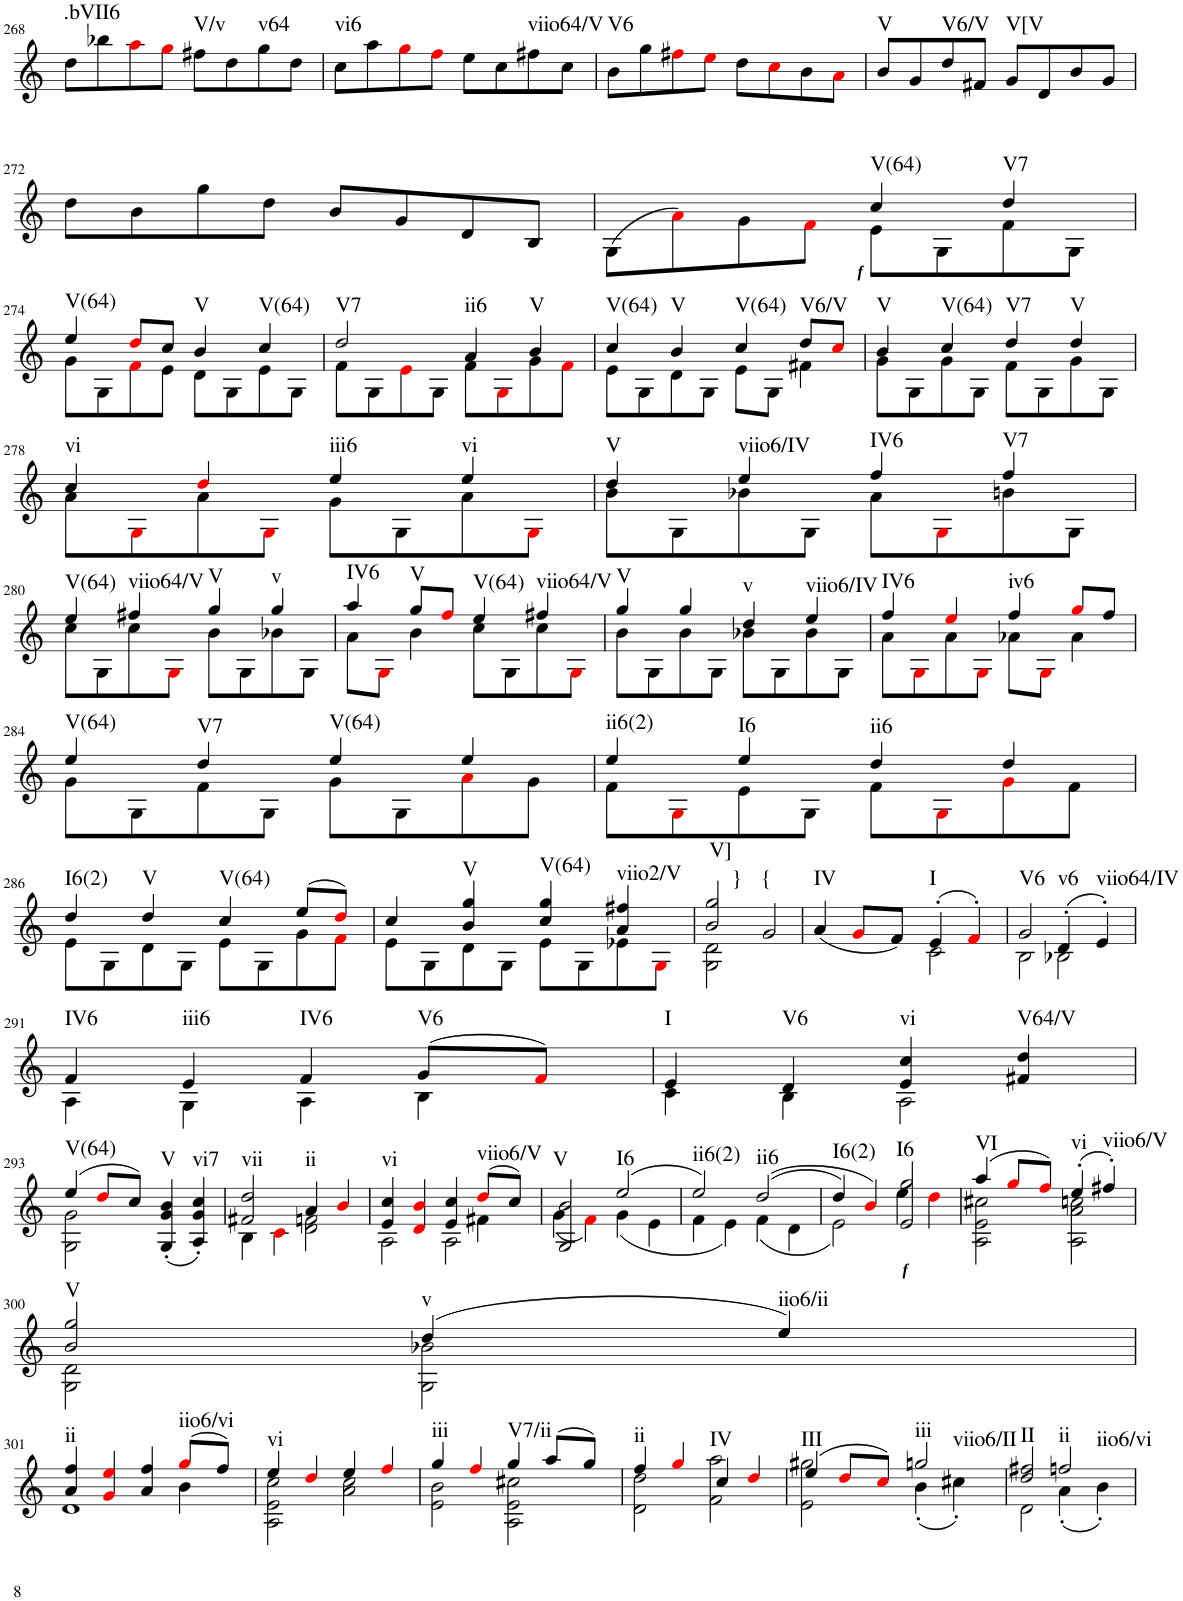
**kern	**harte
*part1	*part1
*staff1	*
*I"unbenannt	*
!!LO:PB:g=z
*clefG2	*
*k[]	*
*M2/2	*
=268	=268
!	!LO:H:kt=.bVII6
8dd\L	N
8bb-X\	.
8aai\	.
8ggi\J	.
!	!LO:H:kt=V/v
8ff#X\L	N
8dd\	.
!	!LO:H:kt=v64
8gg\	N
8dd\J	.
=269	=269
!	!LO:H:kt=vi6
8cc\L	N
8aa\	.
8ggi\	.
8ffi\J	.
8ee\L	.
8cc\	.
!	!LO:H:kt=viio64/V
8ff#X\	N
8cc\J	.
=270	=270
!	!LO:H:kt=V6
8b\L	N
8gg\	.
8ff#Xi\	.
8eei\J	.
8dd\L	.
8cci\	.
8b\	.
8ai\J	.
=271	=271
!	!LO:H:kt=V
8b/L	N
8g/	.
!	!LO:H:kt=V6/V
8dd/	N
8f#X/J	.
!	!LO:H:kt=V[V
8g/L	N
8d/	.
8b/	.
8g/J	.
!!LO:LB:g=z
=272	=272
8dd\L	.
8b\	.
8gg\	.
8dd\J	.
8b/L	.
8g/	.
8d/	.
8B/J	.
=273	=273
*^	*
(8G\L	2ryy	.
8ai\)	.	.
8g\	.	.
8fi\J	.	.
!LO:TX:b:Bi:t=f	!	!LO:H:kt=V(64)
4cc/	8e\L	N
.	8G\	.
!	!	!LO:H:kt=V7
4dd/	8f\	N
.	8G\J	.
!!LO:LB:g=z	!!
=274	=274	=274
!	!	!LO:H:kt=V(64)
4ee/	8g\L	N
.	8G\	.
8ddi/L	8fi\	.
8cc/J	8e\J	.
!	!	!LO:H:kt=V
4b/	8d\L	N
.	8G\	.
!	!	!LO:H:kt=V(64)
4cc/	8e\	N
.	8G\J	.
=275	=275	=275
!	!	!LO:H:kt=V7
2dd/	8f\L	N
.	8G\	.
.	8ei\	.
.	8G\J	.
!	!	!LO:H:kt=ii6
4a/	8f\L	N
.	8Gi\	.
!	!	!LO:H:kt=V
4b/	8g\	N
.	8fi\J	.
=276	=276	=276
!	!	!LO:H:kt=V(64)
4cc/	8e\L	N
.	8G\	.
!	!	!LO:H:kt=V
4b/	8d\	N
.	8G\J	.
!	!	!LO:H:kt=V(64)
4cc/	8e\L	N
.	8G\J	.
!	!	!LO:H:kt=V6/V
8dd/L	4f#X\	N
8cci/J	.	.
=277	=277	=277
!	!	!LO:H:kt=V
4b/	8g\L	N
.	8G\	.
!	!	!LO:H:kt=V(64)
4cc/	8g\	N
.	8G\J	.
!	!	!LO:H:kt=V7
4dd/	8f\L	N
.	8G\	.
!	!	!LO:H:kt=V
4dd/	8g\	N
.	8G\J	.
!!LO:LB:g=z	!!
=278	=278	=278
!	!	!LO:H:kt=vi
4cc/	8a\L	N
.	8Gi\	.
4ddi/	8a\	.
.	8Gi\J	.
!	!	!LO:H:kt=iii6
4ee/	8g\L	N
.	8G\	.
!	!	!LO:H:kt=vi
4ee/	8a\	N
.	8Gi\J	.
=279	=279	=279
!	!	!LO:H:kt=V
4dd/	8b\L	N
.	8G\	.
!	!	!LO:H:kt=viio6/IV
4ee/	8b-X\	N
.	8G\J	.
!	!	!LO:H:kt=IV6
4ff/	8a\L	N
.	8Gi\	.
!	!	!LO:H:kt=V7
4ff/	8bn\	N
.	8G\J	.
!!LO:LB:g=z	!!
=280	=280	=280
!	!	!LO:H:kt=V(64)
4ee/	8cc\L	N
.	8G\	.
!	!	!LO:H:kt=viio64/V
4ff#X/	8cc\	N
.	8Gi\J	.
!	!	!LO:H:kt=V
4gg/	8b\L	N
.	8G\	.
!	!	!LO:H:kt=v
4gg/	8b-X\	N
.	8G\J	.
=281	=281	=281
!	!	!LO:H:kt=IV6
4aa/	8a\L	N
.	8Gi\J	.
!	!	!LO:H:kt=V
8gg/L	4b\	N
8ffi/J	.	.
!	!	!LO:H:kt=V(64)
4ee/	8cc\L	N
.	8G\	.
!	!	!LO:H:kt=viio64/V
4ff#X/	8cc\	N
.	8Gi\J	.
=282	=282	=282
!	!	!LO:H:kt=V
4gg/	8b\L	N
.	8G\	.
4gg/	8b\	.
.	8G\J	.
!	!	!LO:H:kt=v
4dd/	8b-X\L	N
.	8G\	.
!	!	!LO:H:kt=viio6/IV
4ee/	8b-\	N
.	8G\J	.
=283	=283	=283
!	!	!LO:H:kt=IV6
4ff/	8a\L	N
.	8Gi\	.
4eei/	8a\	.
.	8Gi\J	.
!	!	!LO:H:kt=iv6
4ff/	8a-X\L	N
.	8Gi\J	.
8ggi/L	4a-\	.
8ff/J	.	.
!!LO:LB:g=z	!!
=284	=284	=284
!	!	!LO:H:kt=V(64)
4ee/	8g\L	N
.	8G\	.
!	!	!LO:H:kt=V7
4dd/	8f\	N
.	8G\J	.
!	!	!LO:H:kt=V(64)
4ee/	8g\L	N
.	8G\	.
4ee/	8ai\	.
.	8g\J	.
=285	=285	=285
!	!	!LO:H:kt=ii6(2)
4ee/	8f\L	N
.	8Gi\	.
!	!	!LO:H:kt=I6
4ee/	8e\	N
.	8G\J	.
!	!	!LO:H:kt=ii6
4dd/	8f\L	N
.	8Gi\	.
4dd/	8gi\	.
.	8f\J	.
!!LO:LB:g=z	!!
=286	=286	=286
!	!	!LO:H:kt=I6(2)
4dd/	8e\L	N
.	8G\	.
!	!	!LO:H:kt=V
4dd/	8d\	N
.	8G\J	.
!	!	!LO:H:kt=V(64)
4cc/	8e\L	N
.	8G\	.
(8ee/L	8g\	.
8ddi/J)	8fi\J	.
=287	=287	=287
4cc/	8e\L	.
.	8G\	.
!	!	!LO:H:kt=V
4b/ 4gg/	8d\	N
.	8G\J	.
!	!	!LO:H:kt=V(64)
4cc/ 4gg/	8e\L	N
.	8G\	.
!	!	!LO:H:kt=viio2/V
4a/ 4ff#X/	8e-X\	N
.	8Gi\J	.
=288	=288	=288
!	!	!LO:H:n=1:kt=V]
!	!	!LO:H:n=2:kt=}
2b/ 2gg/	2G\ 2d\	N N
!	!	!LO:H:kt={
2g/	2ryy	N
=289	=289	=289
!	!	!LO:H:kt=IV
(4a/	2ryy	N
8gi/L	.	.
8f/J)	.	.
!	!	!LO:H:kt=I
(4e'/	2c\	N
4f'i/)	.	.
=290	=290	=290
!	!	!LO:H:kt=V6
2g/	2B\	N
!	!	!LO:H:kt=v6
(4d'/	2B-X\	N
!	!	!LO:H:kt=viio64/IV
4e'/)	.	N
!!LO:LB:g=z	!!
=291	=291	=291
!	!	!LO:H:kt=IV6
4f/	4A\	N
!	!	!LO:H:kt=iii6
4e/	4G\	N
!	!	!LO:H:kt=IV6
4f/	4A\	N
!	!	!LO:H:kt=V6
(8g/L	4B\	N
8fi/J)	.	.
=292	=292	=292
!	!	!LO:H:kt=I
4e/	4c\	N
!	!	!LO:H:kt=V6
4d/	4B\	N
!	!	!LO:H:kt=vi
4e/ 4cc/	2A\	N
!	!	!LO:H:kt=V64/V
4f#X/ 4dd/	.	N
!!LO:LB:g=z	!!
=293	=293	=293
!	!	!LO:H:kt=V(64)
(4ee/	2G\ 2g\	N
8ddi/L	.	.
8cc/J)	.	.
!	!	!LO:H:kt=V
(4G/' 4g/' 4b/'	2ryy	N
!	!	!LO:H:kt=vi7
4A/' 4g/' 4cc/')	.	N
=294	=294	=294
!	!	!LO:H:kt=vii
2f#X/ 2dd/	4B\	N
.	4ci\	.
!	!	!LO:H:kt=ii
4a/	2d\ 2fn\	N
4bi/	.	.
=295	=295	=295
*	*^	*
!	!	!	!LO:H:kt=vi
4e/ 4cc/	2A\	2.ryy	N
4di/ 4bi/	.	.	.
4e/ 4cc/	2A\	.	.
!	!	!	!LO:H:kt=viio6/V
(8ddi/L	.	4f#X\	N
8cc/J)	.	.	.
=296	=296	=296	=296
!	!	!	!LO:H:kt=V
2b/	(4g\	2G/	N
.	4fi\)	.	.
!	!	!	!LO:H:kt=I6
(2ee/	(4g\	2ryy	N
.	4e\	.	.
*	*v	*v	*
=297	=297	=297
!	!	!LO:H:kt=ii6(2)
2ee/)	4f\	N
.	4e\)	.
!	!	!LO:H:kt=ii6
((2dd/	(4f\	N
.	4d\	.
=298	=298	=298
!	!	!LO:H:kt=I6(2)
4dd/)	2e\)	N
4bi/)	.	.
!LO:TX:b:Bi:t=f	!	!LO:H:kt=I6
2e/ 2gg/	4ee\	N
.	4ddi\	.
=299	=299	=299
!	!	!LO:H:kt=VI
(4aa/	2A\ 2e\ 2cc#X\	N
8ggi/L	.	.
8ffi/J)	.	.
!	!	!LO:H:kt=vi
(4ee'/	2A\ 2a\ 2ccn\	N
!	!	!LO:H:kt=viio6/V
4ff#X'/)	.	N
!!LO:LB:g=z	!!
=300	=300	=300
!	!	!LO:H:kt=V
2b/ 2gg/	2G\ 2d\	N
!	!	!LO:H:kt=v
(4dd/	2G\ 2b-X\	N
!	!	!LO:H:kt=iio6/ii
4ee/)	.	N
!!LO:LB:g=z	!!
=301	=301	=301
*	*^	*
!	!	!	!LO:H:kt=ii
4a/ 4ff/	1d	2.ryy	N
4gi/ 4eei/	.	.	.
4a/ 4ff/	.	.	.
!	!	!	!LO:H:kt=iio6/vi
(8ggi/L	.	4b\	N
8ff/J)	.	.	.
*	*v	*v	*
=302	=302	=302
!	!	!LO:H:kt=vi
4ee/	2A\ 2e\ 2cc\	N
4ddi/	.	.
4ee/	2a\ 2cc\	.
4ffi/	.	.
=303	=303	=303
!	!	!LO:H:kt=iii
4gg/	2e\ 2b\	N
4ffi/	.	.
!	!	!LO:H:kt=V7/ii
4gg/	2A\ 2e\ 2cc#X\	N
(8aa/L	.	.
8gg/J)	.	.
=304	=304	=304
!	!	!LO:H:kt=ii
4ff/	2d\ 2dd\	N
4ggi/	.	.
!	!	!LO:H:kt=IV
4cc/	2f\ 2aa\	N
4ddi/	.	.
=305	=305	=305
!	!	!LO:H:kt=III
(4ee/	2e\ 2gg#X\	N
8ddi/L	.	.
8cci/J)	.	.
!	!	!LO:H:n=1:kt=iii
!	!	!LO:H:n=2:kt=viio6/II
2ggn/	(4b'\	N N
.	4cc#X'\)	.
=306	=306	=306
!	!	!LO:H:kt=II
2dd/ 2ff#X/	2d\	N
!	!	!LO:H:n=1:kt=ii
!	!	!LO:H:n=2:kt=iio6/vi
2ffn/	(4a'\	N N
.	4b'\)	.
*v	*v	*
=	=
*-	*-
